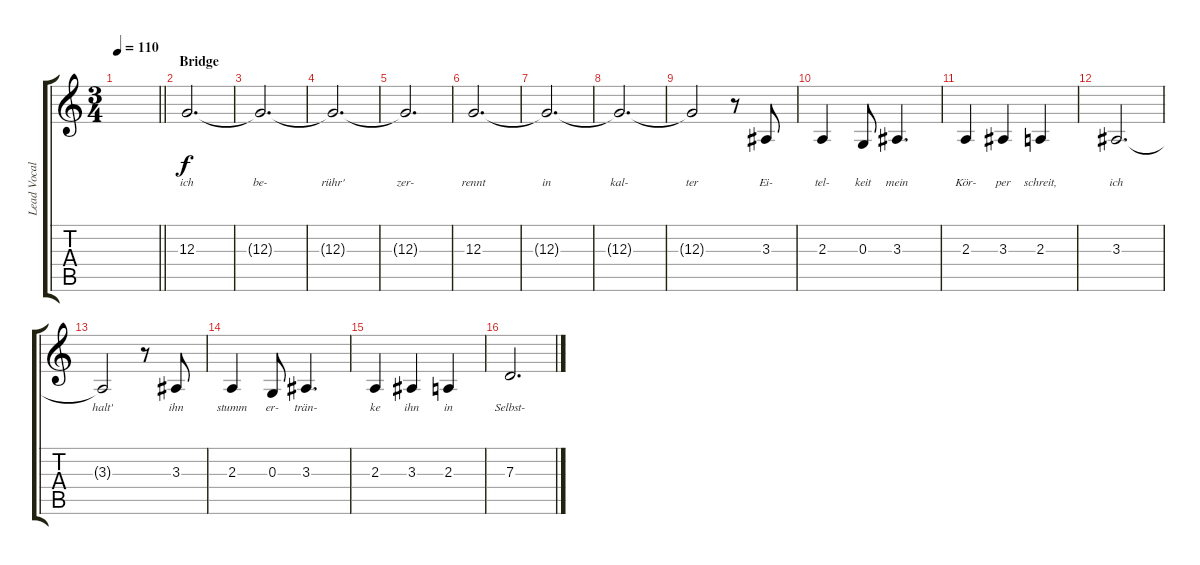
\track ("Lead Vocals" "Lead Vocal") {instrument altosax}
\staff {score tabs}
\tuning (E4 B3 G3 D3 A2 E2) {hide}
\ts (3 4)
\tempo 110
\clef g2
\barLineRight lightlight
\ks c
|
\section ("" "Bridge")
12.3.2{d lyrics (0 "ich") lyrics (1 "") lyrics (2 "") lyrics (3 "") lyrics (4 "")} |
12.3{t}.2{d lyrics (0 "be-") lyrics (1 "") lyrics (2 "") lyrics (3 "") lyrics (4 "")} |
12.3{t}.2{d lyrics (0 "rühr'") lyrics (1 "") lyrics (2 "") lyrics (3 "") lyrics (4 "")} |
12.3{t}.2{d lyrics (0 "zer-") lyrics (1 "") lyrics (2 "") lyrics (3 "") lyrics (4 "")} |
12.3.2{d lyrics (0 "rennt") lyrics (1 "") lyrics (2 "") lyrics (3 "") lyrics (4 "")} |
12.3{t}.2{d lyrics (0 "in") lyrics (1 "") lyrics (2 "") lyrics (3 "") lyrics (4 "")} |
12.3{t}.2{d lyrics (0 "kal-") lyrics (1 "") lyrics (2 "") lyrics (3 "") lyrics (4 "")} |
12.3{t}.2{lyrics (0 "ter") lyrics (1 "") lyrics (2 "") lyrics (3 "") lyrics (4 "")} r.8 3.3.8{lyrics (0 "Ei-") lyrics (1 "") lyrics (2 "") lyrics (3 "") lyrics (4 "")} |
2.3.4{lyrics (0 "tel-") lyrics (1 "") lyrics (2 "") lyrics (3 "") lyrics (4 "")} 0.3.8{lyrics (0 "keit") lyrics (1 "") lyrics (2 "") lyrics (3 "") lyrics (4 "")} 3.3.4{d lyrics (0 "mein") lyrics (1 "") lyrics (2 "") lyrics (3 "") lyrics (4 "")} |
2.3.4{lyrics (0 "Kör-") lyrics (1 "") lyrics (2 "") lyrics (3 "") lyrics (4 "")} 3.3.4{lyrics (0 "per") lyrics (1 "") lyrics (2 "") lyrics (3 "") lyrics (4 "")} 2.3.4{lyrics (0 "schreit,") lyrics (1 "") lyrics (2 "") lyrics (3 "") lyrics (4 "")} |
3.3.2{d lyrics (0 "ich") lyrics (1 "") lyrics (2 "") lyrics (3 "") lyrics (4 "")} |
3.3{t}.2{lyrics (0 "halt'") lyrics (1 "") lyrics (2 "") lyrics (3 "") lyrics (4 "")} r.8 3.3.8{lyrics (0 "ihn") lyrics (1 "") lyrics (2 "") lyrics (3 "") lyrics (4 "")} |
2.3.4{lyrics (0 "stumm") lyrics (1 "") lyrics (2 "") lyrics (3 "") lyrics (4 "")} 0.3.8{lyrics (0 "er-") lyrics (1 "") lyrics (2 "") lyrics (3 "") lyrics (4 "")} 3.3.4{d lyrics (0 "trän-") lyrics (1 "") lyrics (2 "") lyrics (3 "") lyrics (4 "")} |
2.3.4{lyrics (0 "ke") lyrics (1 "") lyrics (2 "") lyrics (3 "") lyrics (4 "")} 3.3.4{lyrics (0 "ihn") lyrics (1 "") lyrics (2 "") lyrics (3 "") lyrics (4 "")} 2.3.4{lyrics (0 "in") lyrics (1 "") lyrics (2 "") lyrics (3 "") lyrics (4 "")} |
7.3.2{d lyrics (0 "Selbst-") lyrics (1 "") lyrics (2 "") lyrics (3 "") lyrics (4 "")}
